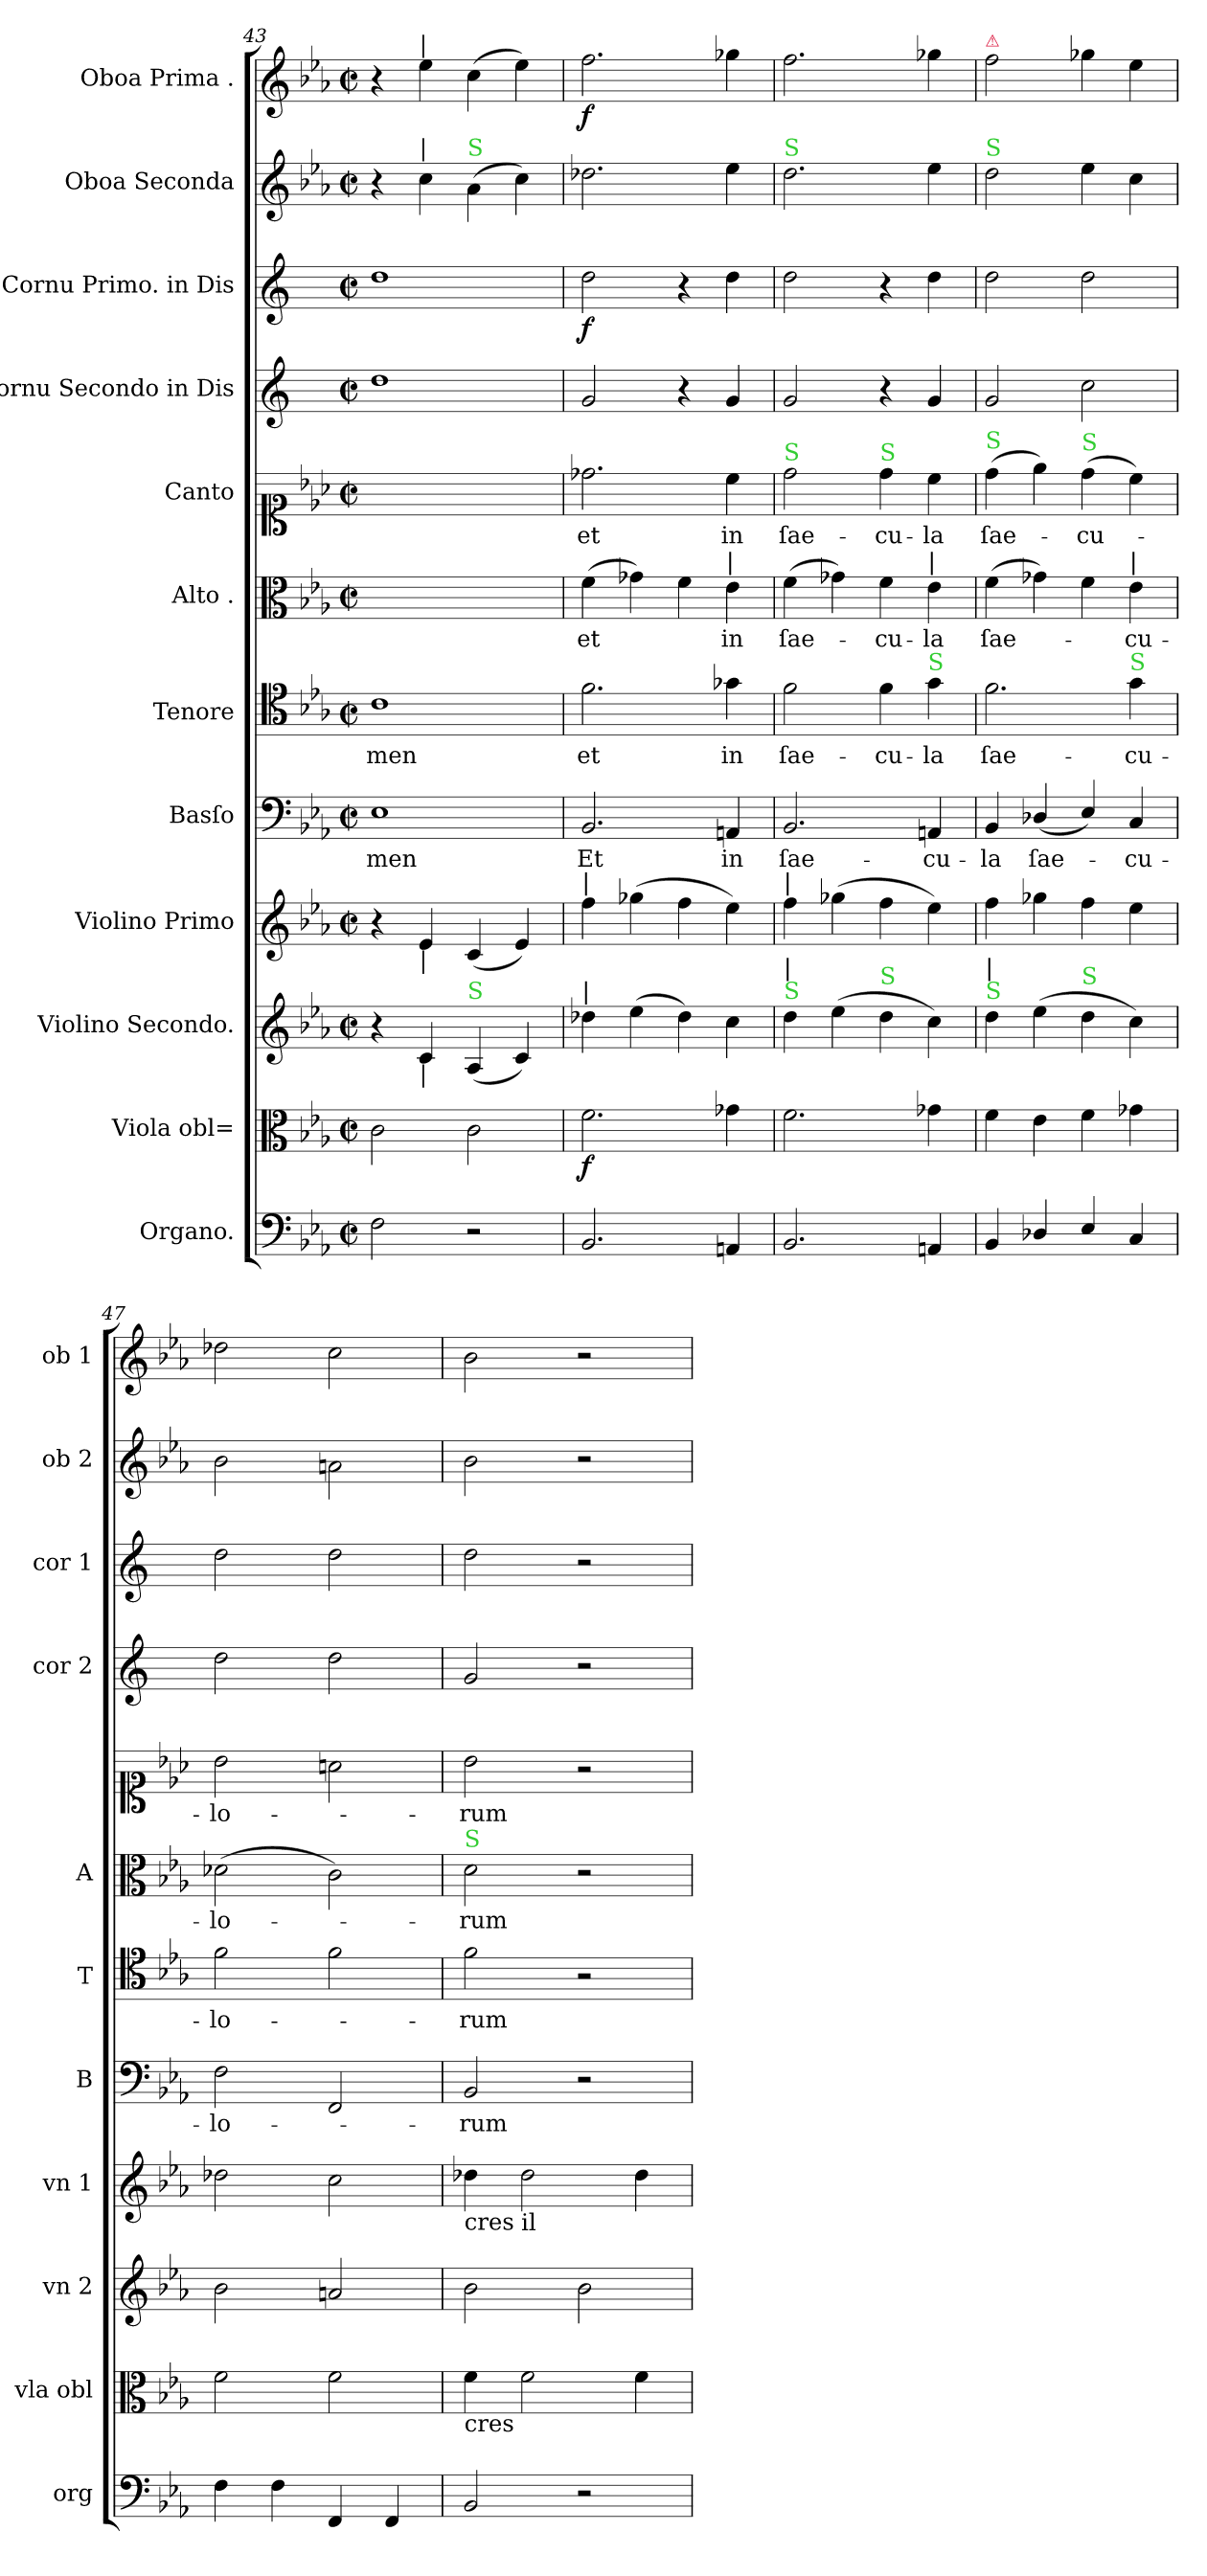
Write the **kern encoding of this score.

**kern	**kern	**dynam	**kern	**kern	**dynam	**kern	**text	**kern	**text	**kern	**text	**kern	**text	**kern	**kern	**dynam	**kern	**kern	**dynam
*part12	*part11	*part11	*part10	*part9	*part9	*part8	*part8	*part7	*part7	*part6	*part6	*part5	*part5	*part4	*part3	*part3	*part2	*part1	*part1
*staff12	*staff11	*staff11	*staff10	*staff9	*staff9	*staff8	*staff8	*staff7	*staff7	*staff6	*staff6	*staff5	*staff5	*staff4	*staff3	*staff3	*staff2	*staff1	*staff1
*I"Organo.	*I"Viola obl=	*	*I"Violino Secondo.	*I"Violino Primo	*	*I"Basſo	*	*I"Tenore	*	*I"Alto .	*	*I"Canto	*	*I"Cornu Secondo in Dis	*I"Cornu Primo. in Dis	*	*I"Oboa Seconda	*I"Oboa Prima .	*
*I'org	*I'vla obl	*	*I'vn 2	*I'vn 1	*	*I'B	*	*I'T	*	*I'A	*	*	*	*I'cor 2	*I'cor 1	*	*I'ob 2	*I'ob 1	*
*clefF4	*clefC3	*	*clefG2	*clefG2	*	*clefF4	*	*clefC4	*	*clefC3	*	*clefC1	*	*clefG2	*clefG2	*	*clefG2	*clefG2	*
*	*	*	*	*	*	*	*	*	*	*	*	*	*	*ITrd5c9	*ITrd5c9	*	*	*	*
*k[b-e-a-]	*k[b-e-a-]	*	*k[b-e-a-]	*k[b-e-a-]	*	*k[b-e-a-]	*	*k[b-e-a-]	*	*k[b-e-a-]	*	*k[b-e-a-]	*	*k[b-e-a-]	*k[b-e-a-]	*	*k[b-e-a-]	*k[b-e-a-]	*
*E-:	*E-:	*	*E-:	*E-:	*	*E-:	*	*E-:	*	*E-:	*	*E-:	*	*	*	*	*E-:	*E-:	*
*M2/2	*M2/2	*	*M2/2	*M2/2	*	*M2/2	*	*M2/2	*	*M2/2	*	*M2/2	*	*M2/2	*M2/2	*	*M2/2	*M2/2	*
*met(c|)	*met(c|)	*	*met(c|)	*met(c|)	*	*met(c|)	*	*met(c|)	*	*met(c|)	*	*met(c|)	*	*met(c|)	*met(c|)	*	*met(c|)	*met(c|)	*
=43	=43	=43	=43	=43	=43	=43	=43	=43	=43	=43	=43	=43	=43	=43	=43	=43	=43	=43	=43
!	!	!	!	!	!	!	!LO:LY:i	!	!LO:LY:i	!	!	!	!	!	!	!	!	!	!
2F\	2c\	.	4r	4r	.	1E-\	-men	1c\	-men	1ryy	.	1ryy	.	1f/	1f/	.	4r	4r	.
!	!	!	!	!	!	!	!	!	!	!	!	!	!	!	!	!	!	!LO:TX:a:i:t=|	!
!	!	!	!	!	!	!	!	!	!	!	!	!	!	!	!	!	!LO:TX:a:i:t=|	!	!
!	!	!	!	!LO:TX:b:t=|	!	!	!	!	!	!	!	!	!	!	!	!	!	!	!
!	!	!	!LO:TX:b:t=|	!	!	!	!	!	!	!	!	!	!	!	!	!	!	!	!
.	.	.	4c/	4e-/	.	.	.	.	.	.	.	.	.	.	.	.	4cc\	4ee-\	.
!	!	!	!	!	!	!	!	!	!	!	!	!	!	!	!	!	!LO:TX:a:color=limegreen:t=S	!	!
!	!	!	!LO:TX:a:color=limegreen:t=S	!	!	!	!	!	!	!	!	!	!	!	!	!	!	!	!
2r	2c\	.	(4A-/	(4c/	.	.	.	.	.	.	.	.	.	.	.	.	(4a-\	(4cc\	.
.	.	.	4c/)	4e-/)	.	.	.	.	.	.	.	.	.	.	.	.	4cc\)	4ee-\)	.
=44	=44	=44	=44	=44	=44	=44	=44	=44	=44	=44	=44	=44	=44	=44	=44	=44	=44	=44	=44
!	!	!	!	!LO:TX:a:i:t=|	!	!	!	!	!	!	!	!	!	!	!	!	!	!	!
!	!	!	!LO:TX:a:i:t=|	!	!	!	!	!	!	!	!	!	!	!	!	!	!	!	!
!	!	!LO:DY:b	!	!	!LO:DY:b	!	!	!	!	!	!	!	!	!	!	!	!	!	!
2.BB-/	2.f\	f	4dd-X\	4ff\	forte	2.BB-/	Et	2.f\	et	(4f\	et	2.dd-X\	et	2B-/	2f\	f	2.dd-X\	2.ff\	f
.	.	.	(4ee-\	(4gg-X\	.	.	.	.	.	4g-X\)	.	.	.	.	.	.	.	.	.
.	.	.	4dd-\)	4ff\	.	.	.	.	.	4f\	.	.	.	4r	4r	.	.	.	.
!	!	!	!	!	!	!	!	!	!	!LO:TX:a:i:t=|	!	!	!	!	!	!	!	!	!
4AAn/	4g-X\	.	4cc\	4ee-\)	.	4AAn/	in	4g-X\	in	4e-\	in	4cc\	in	4B-/	4f\	.	4ee-\	4gg-X\	.
=45	=45	=45	=45	=45	=45	=45	=45	=45	=45	=45	=45	=45	=45	=45	=45	=45	=45	=45	=45
!	!	!	!	!	!	!	!	!	!	!	!	!	!	!	!	!	!LO:TX:a:color=limegreen:t=S	!	!
!	!	!	!	!	!	!	!	!	!	!	!	!LO:TX:a:color=limegreen:t=S	!	!	!	!	!	!	!
!	!	!	!	!LO:TX:a:i:t=|	!	!	!	!	!	!	!	!	!	!	!	!	!	!	!
!	!	!	!LO:TX:a:color=limegreen:t=S	!	!	!	!	!	!	!	!	!	!	!	!	!	!	!	!
!	!	!	!LO:TX:a:i:t=|	!	!	!	!	!	!	!	!	!	!	!	!	!	!	!	!
2.BB-/	2.f\	.	4dd\	4ff\	.	2.BB-/	ſae-	2f\	ſae-	(4f\	ſae-	2dd\	ſae-	2B-/	2f\	.	2.dd\	2.ff\	.
.	.	.	(4ee-\	(4gg-X\	.	.	.	.	.	4g-X\)	.	.	.	.	.	.	.	.	.
!	!	!	!	!	!	!	!	!	!	!	!	!LO:TX:a:color=limegreen:t=S	!	!	!	!	!	!	!
!	!	!	!LO:TX:a:color=limegreen:t=S	!	!	!	!	!	!	!	!	!	!	!	!	!	!	!	!
.	.	.	4dd\	4ff\	.	.	.	4f\	-cu-	4f\	-cu-	4dd\	-cu-	4r	4r	.	.	.	.
!	!	!	!	!	!	!	!	!	!	!LO:TX:a:i:t=|	!	!	!	!	!	!	!	!	!
!	!	!	!	!	!	!	!	!LO:TX:a:color=limegreen:t=S	!	!	!	!	!	!	!	!	!	!	!
4AAn/	4g-X\	.	4cc\)	4ee-\)	.	4AAn/	-cu-	4g\	-la	4e-\	-la	4cc\	-la	4B-/	4f\	.	4ee-\	4gg-X\	.
=46	=46	=46	=46	=46	=46	=46	=46	=46	=46	=46	=46	=46	=46	=46	=46	=46	=46	=46	=46
!	!	!	!	!	!	!	!	!	!	!	!	!	!	!	!	!	!	!LO:TX:a:color=crimson:t=⚠	!
!	!	!	!	!	!	!	!	!	!	!	!	!	!	!	!	!	!LO:TX:a:color=limegreen:t=S	!	!
!	!	!	!	!	!	!	!	!	!	!	!	!LO:TX:a:color=limegreen:t=S	!	!	!	!	!	!	!
!	!	!	!LO:TX:a:color=limegreen:t=S	!	!	!	!	!	!	!	!	!	!	!	!	!	!	!	!
!	!	!	!LO:TX:a:i:t=|	!	!	!	!	!	!	!	!	!	!	!	!	!	!	!	!
4BB-/	4f\	.	4dd\	4ff\	.	4BB-/	-la	2.f\	ſae-	(4f\	ſae-	(4dd\	ſae-	2B-/	2f\	.	2dd\	2ff\	.
4D-X/	4e-\	.	(4ee-\	4gg-X\	.	(4D-X/	ſae-	.	.	4g-X\)	.	4ee-\)	.	.	.	.	.	.	.
!	!	!	!	!	!	!	!	!	!	!	!	!LO:TX:a:color=limegreen:t=S	!	!	!	!	!	!	!
!	!	!	!LO:TX:a:color=limegreen:t=S	!	!	!	!	!	!	!	!	!	!	!	!	!	!	!	!
4E-/	4f\	.	4dd\	4ff\	.	4E-/)	.	.	.	4f\	.	(4dd\	-cu-	2e-\	2f\	.	4ee-\	4gg-X\	.
!	!	!	!	!	!	!	!	!	!	!LO:TX:a:i:t=|	!	!	!	!	!	!	!	!	!
!	!	!	!	!	!	!	!	!LO:TX:a:color=limegreen:t=S	!	!	!	!	!	!	!	!	!	!	!
4C/	4g-X\	.	4cc\)	4ee-\	.	4C/	-cu-	4g\	-cu-	4e-\	-cu-	4cc\)	.	.	.	.	4cc\	4ee-\	.
=47	=47	=47	=47	=47	=47	=47	=47	=47	=47	=47	=47	=47	=47	=47	=47	=47	=47	=47	=47
4F\	2f\	.	2b-\	2dd-X\	.	2F\	-lo-	2f\	-lo-	(2d-X\	-lo-	2b-\	-lo-	2f\	2f\	.	2b-\	2dd-X\	.
4F\	.	.	.	.	.	.	.	.	.	.	.	.	.	.	.	.	.	.	.
4FF/	2f\	.	2an/	2cc\	.	2FF/	.	2f\	.	2c\)	.	2an\	.	2f\	2f\	.	2an\	2cc\	.
4FF/	.	.	.	.	.	.	.	.	.	.	.	.	.	.	.	.	.	.	.
=48	=48	=48	=48	=48	=48	=48	=48	=48	=48	=48	=48	=48	=48	=48	=48	=48	=48	=48	=48
!	!	!	!	!	!	!	!	!	!	!LO:TX:a:color=limegreen:t=S	!	!	!	!	!	!	!	!	!
!	!	!	!	!LO:TX:b:t=cres	!	!	!	!	!	!	!	!	!	!	!	!	!	!	!
!	!LO:TX:b:t=cres	!	!	!	!	!	!	!	!	!	!	!	!	!	!	!	!	!	!
2BB-/	4f\	.	2b-\	4dd-X\	.	2BB-/	-rum	2f\	-rum	2d\	-rum	2b-\	-rum	2B-/	2f\	.	2b-\	2b-\	.
!	!	!	!	!LO:TX:b:t=il	!	!	!	!	!	!	!	!	!	!	!	!	!	!	!
.	2f\	.	.	2dd-\	.	.	.	.	.	.	.	.	.	.	.	.	.	.	.
2r	.	.	2b-\	.	.	2r	.	2r	.	2r	.	2r	.	2r	2r	.	2r	2r	.
.	4f\	.	.	4dd-\	.	.	.	.	.	.	.	.	.	.	.	.	.	.	.
=	=	=	=	=	=	=	=	=	=	=	=	=	=	=	=	=	=	=	=
*-	*-	*-	*-	*-	*-	*-	*-	*-	*-	*-	*-	*-	*-	*-	*-	*-	*-	*-	*-
